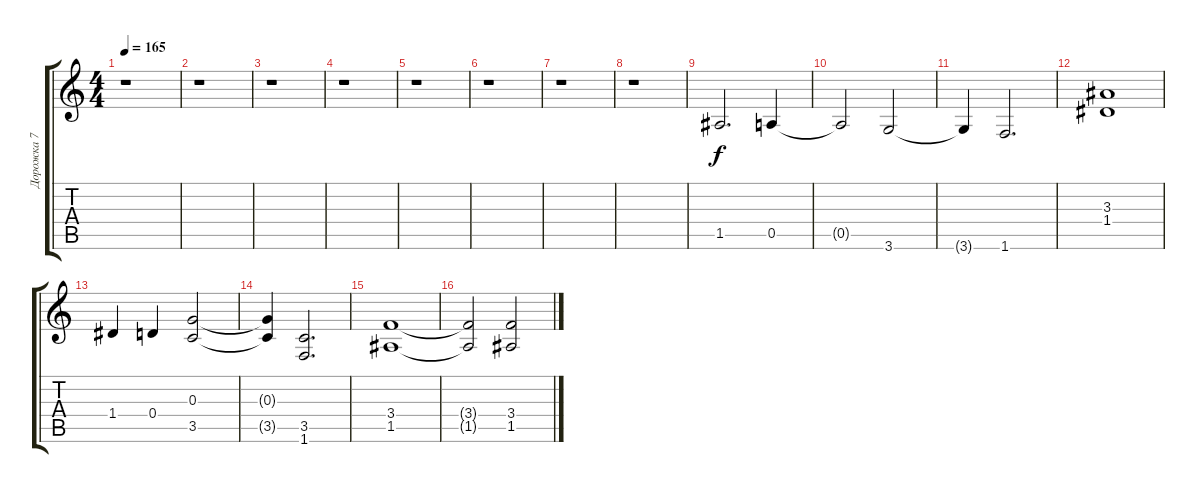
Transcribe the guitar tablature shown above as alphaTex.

\track ("Дорожка 7" "Дорожка 7") {instrument distortionguitar}
\staff {score tabs}
\tuning (E4 B3 G3 D3 A2 E2) {hide}
\ts (4 4)
\tempo 165
\clef g2
\ks c
r.1{dy f} |
r.1 |
r.1 |
r.1 |
r.1 |
r.1 |
r.1 |
r.1 |
1.5.2{d} 0.5.4 |
0.5{t}.2 3.6.2 |
3.6{t}.4 1.6.2{d} |
(3.3 1.4).1 |
1.4.4 0.4.4 (0.3 3.5).2 |
(0.3{t} 3.5{t}).4 (3.5 1.6).2{d} |
(3.4 1.5).1 |
(3.4{t} 1.5{t}).2 (3.4 1.5).2
